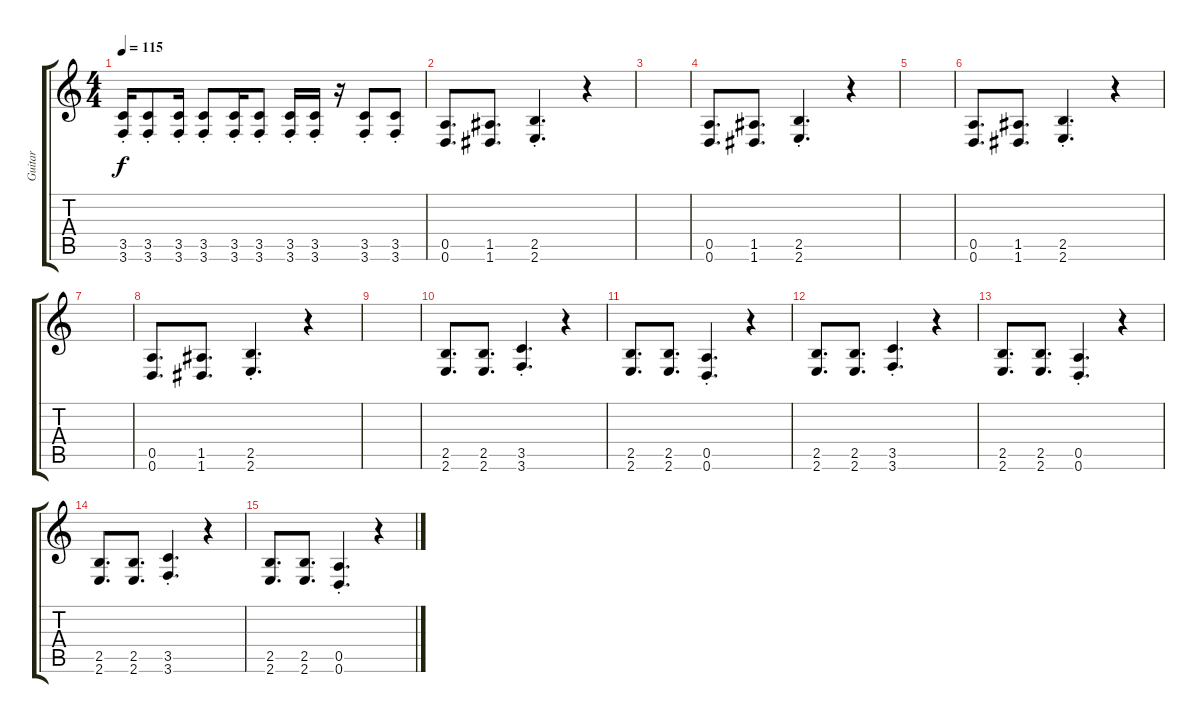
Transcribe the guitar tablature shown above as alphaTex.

\track ("Guitar" "Guitar") {instrument distortionguitar}
\staff {score tabs}
\tuning (E4 B3 G3 D3 A2 D2) {hide}
\ts (4 4)
\tempo 115
\clef g2
\ks c
(3.5{st} 3.6{st}).16{dy f} (3.5{st} 3.6{st}).8 (3.5{st} 3.6{st}).16 (3.5{st} 3.6{st}).8 (3.5{st} 3.6{st}).16 (3.5{st} 3.6{st}).8 (3.5{st} 3.6{st}).16 (3.5{st} 3.6{st}).16 r.16 (3.5{st} 3.6{st}).8 (3.5{st} 3.6{st}).8 |
(0.5 0.6).8{d} (1.5 1.6).8{d} (2.5{st} 2.6{st}).4{d} r.4 |
|
(0.5 0.6).8{d} (1.5 1.6).8{d} (2.5{st} 2.6{st}).4{d} r.4 |
|
(0.5 0.6).8{d} (1.5 1.6).8{d} (2.5{st} 2.6{st}).4{d} r.4 |
|
(0.5 0.6).8{d} (1.5 1.6).8{d} (2.5{st} 2.6{st}).4{d} r.4 |
|
(2.5 2.6).8{d} (2.5 2.6).8{d} (3.5{st} 3.6{st}).4{d} r.4 |
(2.5 2.6).8{d} (2.5 2.6).8{d} (0.5{st} 0.6{st}).4{d} r.4 |
(2.5 2.6).8{d} (2.5 2.6).8{d} (3.5{st} 3.6{st}).4{d} r.4 |
(2.5 2.6).8{d} (2.5 2.6).8{d} (0.5{st} 0.6{st}).4{d} r.4 |
(2.5 2.6).8{d} (2.5 2.6).8{d} (3.5{st} 3.6{st}).4{d} r.4 |
(2.5 2.6).8{d} (2.5 2.6).8{d} (0.5{st} 0.6{st}).4{d} r.4
